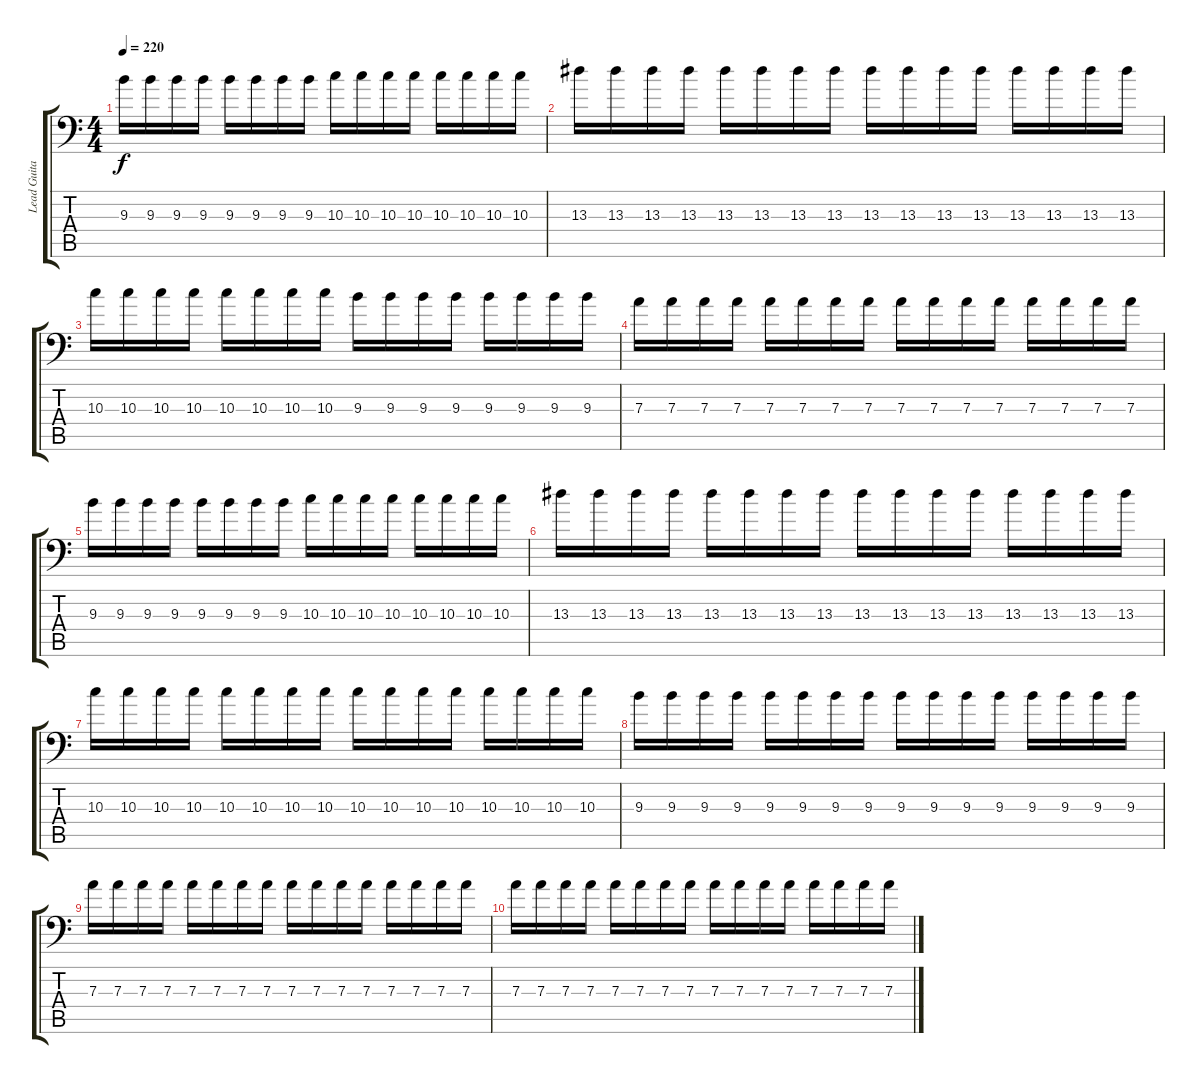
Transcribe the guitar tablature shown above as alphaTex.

\track ("Lead Guitar 2" "Lead Guita") {instrument overdrivenguitar}
\staff {score tabs}
\tuning (B3 Gb3 D3 A2 E2 A1) {hide}
\ts (4 4)
\tempo 220
\clef f4
\ks c
9.3.16{dy f} 9.3.16 9.3.16 9.3.16 9.3.16 9.3.16 9.3.16 9.3.16 10.3.16 10.3.16 10.3.16 10.3.16 10.3.16 10.3.16 10.3.16 10.3.16 |
13.3.16 13.3.16 13.3.16 13.3.16 13.3.16 13.3.16 13.3.16 13.3.16 13.3.16 13.3.16 13.3.16 13.3.16 13.3.16 13.3.16 13.3.16 13.3.16 |
10.3.16 10.3.16 10.3.16 10.3.16 10.3.16 10.3.16 10.3.16 10.3.16 9.3.16 9.3.16 9.3.16 9.3.16 9.3.16 9.3.16 9.3.16 9.3.16 |
7.3.16 7.3.16 7.3.16 7.3.16 7.3.16 7.3.16 7.3.16 7.3.16 7.3.16 7.3.16 7.3.16 7.3.16 7.3.16 7.3.16 7.3.16 7.3.16 |
9.3.16 9.3.16 9.3.16 9.3.16 9.3.16 9.3.16 9.3.16 9.3.16 10.3.16 10.3.16 10.3.16 10.3.16 10.3.16 10.3.16 10.3.16 10.3.16 |
13.3.16 13.3.16 13.3.16 13.3.16 13.3.16 13.3.16 13.3.16 13.3.16 13.3.16 13.3.16 13.3.16 13.3.16 13.3.16 13.3.16 13.3.16 13.3.16 |
10.3.16 10.3.16 10.3.16 10.3.16 10.3.16 10.3.16 10.3.16 10.3.16 10.3.16 10.3.16 10.3.16 10.3.16 10.3.16 10.3.16 10.3.16 10.3.16 |
9.3.16 9.3.16 9.3.16 9.3.16 9.3.16 9.3.16 9.3.16 9.3.16 9.3.16 9.3.16 9.3.16 9.3.16 9.3.16 9.3.16 9.3.16 9.3.16 |
7.3.16 7.3.16 7.3.16 7.3.16 7.3.16 7.3.16 7.3.16 7.3.16 7.3.16 7.3.16 7.3.16 7.3.16 7.3.16 7.3.16 7.3.16 7.3.16 |
7.3.16 7.3.16 7.3.16 7.3.16 7.3.16 7.3.16 7.3.16 7.3.16 7.3.16 7.3.16 7.3.16 7.3.16 7.3.16 7.3.16 7.3.16 7.3.16
